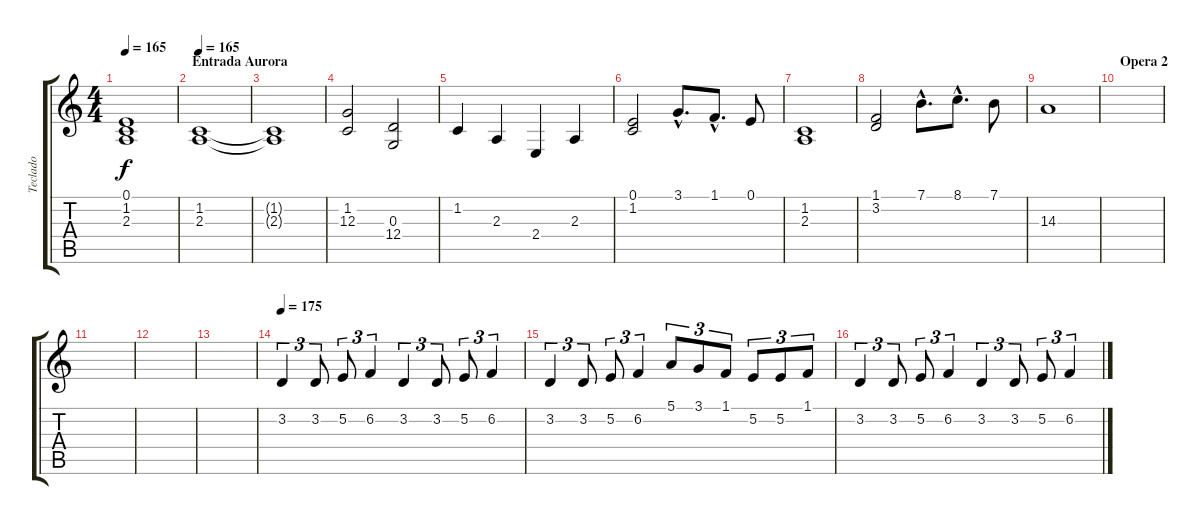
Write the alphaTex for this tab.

\track ("Teclado" "Teclado") {instrument acousticgrandpiano}
\staff {score tabs}
\tuning (E4 B3 G3 D3 A2 E2) {hide}
\ts (4 4)
\tempo 165
\clef g2
\ks c
(0.1 1.2 2.3).1{dy f} |
\section ("" "Entrada Aurora")
\tempo 165
(1.2 2.3).1{volume 11 instrument synthstrings1} |
(1.2{t} 2.3{t}).1 |
(1.2 12.3).2 (0.3 12.4).2 |
1.2.4 2.3.4 2.4.4 2.3.4 |
(0.1 1.2).2 3.1{hac}.8{d} 1.1{hac}.8{d} 0.1.8 |
(1.2 2.3).1 |
(1.1 3.2).2 7.1{hac}.8{d} 8.1{hac}.8{d} 7.1.8 |
14.3.1 |
\section ("" "Opera 2")
|
|
|
|
\tempo 175
3.2.4{tu (3 2) volume 16 instrument stringensemble1} 3.2.8{tu (3 2)} 5.2.8{tu (3 2)} 6.2.4{tu (3 2)} 3.2.4{tu (3 2)} 3.2.8{tu (3 2)} 5.2.8{tu (3 2)} 6.2.4{tu (3 2)} |
3.2.4{tu (3 2)} 3.2.8{tu (3 2)} 5.2.8{tu (3 2)} 6.2.4{tu (3 2)} 5.1.8{tu (3 2)} 3.1.8{tu (3 2)} 1.1.8{tu (3 2)} 5.2.8{tu (3 2)} 5.2.8{tu (3 2)} 1.1.8{tu (3 2)} |
3.2.4{tu (3 2)} 3.2.8{tu (3 2)} 5.2.8{tu (3 2)} 6.2.4{tu (3 2)} 3.2.4{tu (3 2)} 3.2.8{tu (3 2)} 5.2.8{tu (3 2)} 6.2.4{tu (3 2)}
